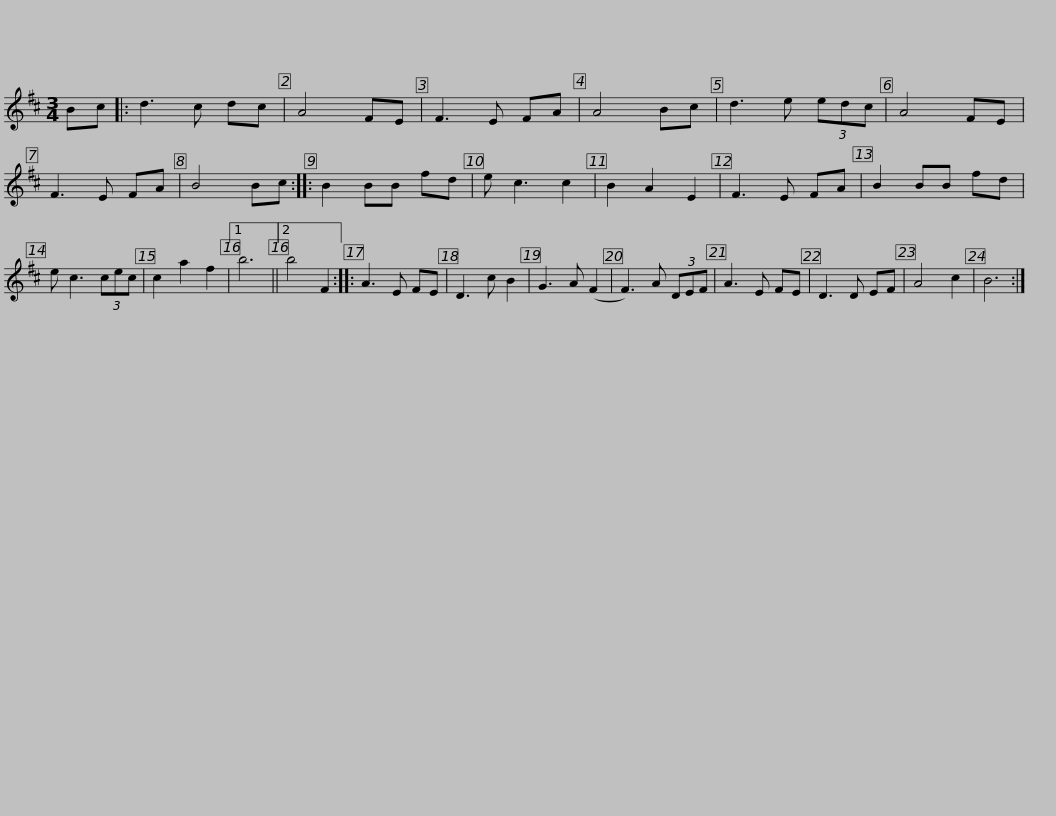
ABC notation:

X:1
L:1/8
M:3/4
I:linebreak $
K:Bmin
V:1 treble
V:1
 Bc |: d3 c dc | A4 FE | F3 E FA | A4 Bc | %5
 d3 e (3edc | A4 FE | F3 E FA | B4 Bc :: B2 BB fd |$ %10
 e c3 c2 | B2 A2 E2 | F3 E FA | B2 BB fd | e c3 (3cec | %15
 c2 a2 f2 |1 b6 ||2 b4 F2 :: A3 E FE | D3 c B2 |$ %20
 G3 A (F2 | F3) A (3DEF | A3 E FE | D3 D EF | A4 c2 | %25
 B6 :| %26
